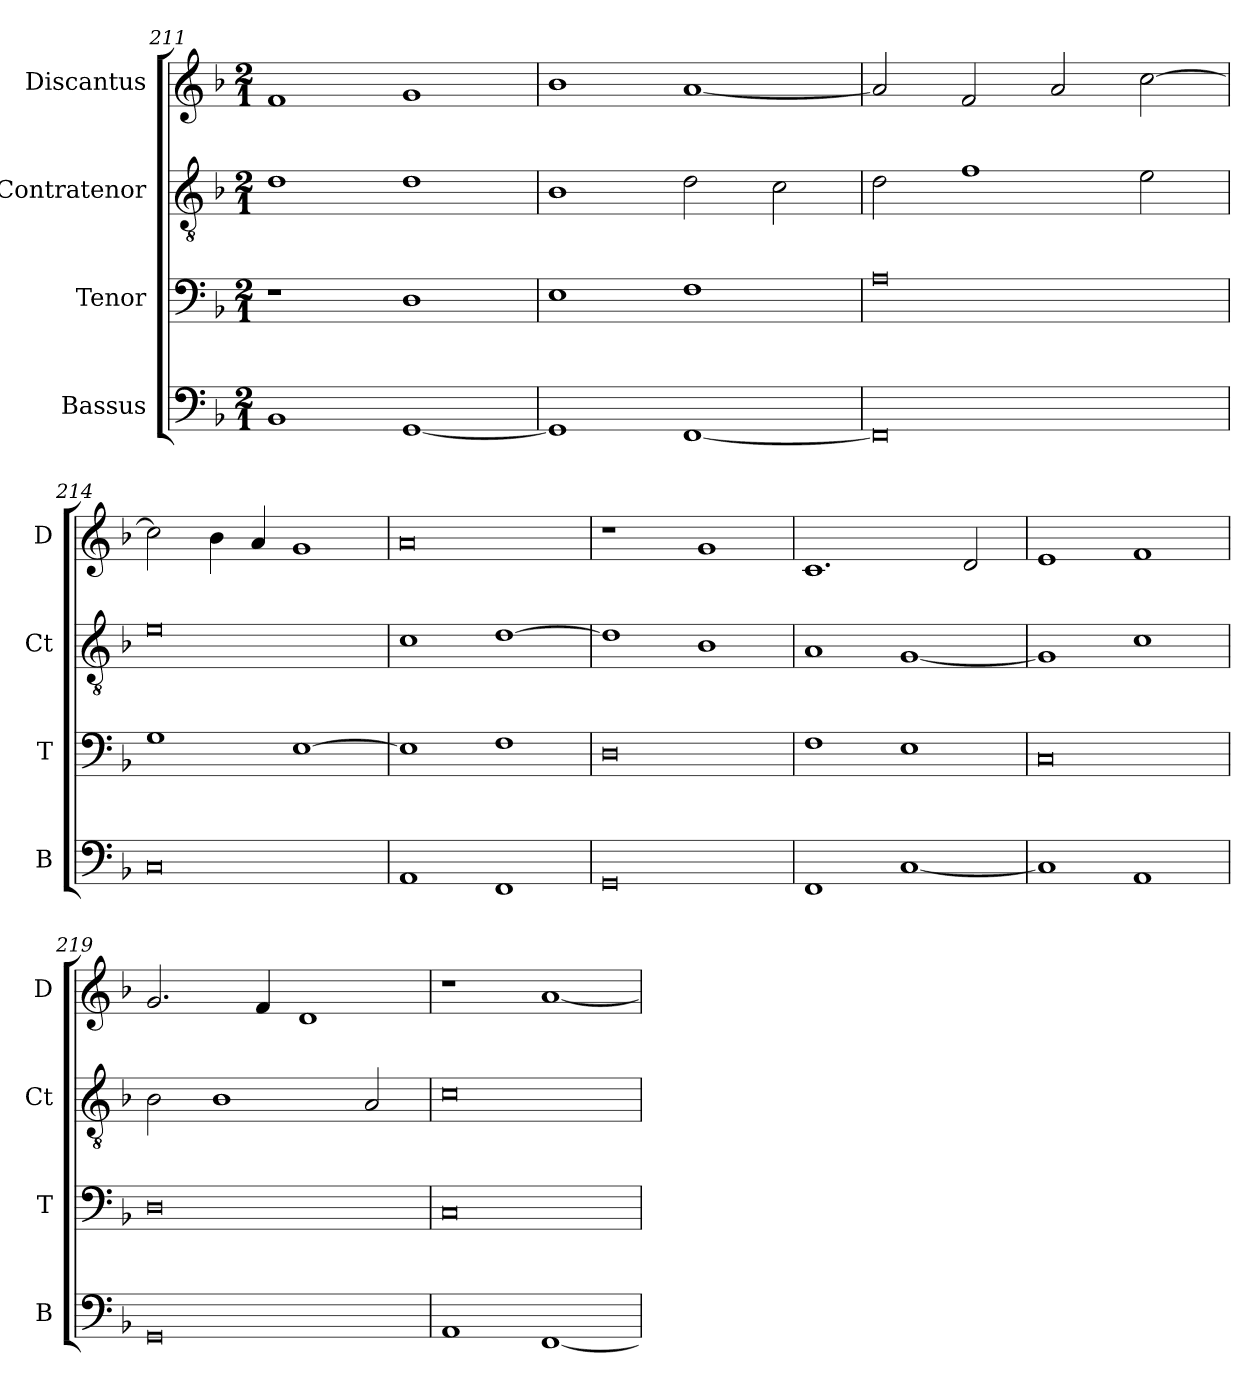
**kern	**kern	**kern	**kern
*part4	*part3	*part2	*part1
*staff4	*staff3	*staff2	*staff1
*I"Bassus	*I"Tenor	*I"Contratenor	*I"Discantus
*I'B	*I'T	*I'Ct	*I'D
*clefF4	*clefF4	*clefGv2	*clefG2
*k[b-]	*k[b-]	*k[b-]	*k[b-]
*M2/1	*M2/1	*M2/1	*M2/1
=211	=211	=211	=211
1BB-	1r	1d	1f
[1GG	1D	1d	1g
=212	=212	=212	=212
1GG]	1E	1B-	1b-
[1FF	1F	2d\	[1a
.	.	2c\	.
=213	=213	=213	=213
0FF]	0A	2d\	2a/]
.	.	1f	2f/
.	.	.	2a/
.	.	2e\	[2cc\
=214	=214	=214	=214
0C	1G	0e	2cc\]
.	.	.	4b-\
.	.	.	4a/
.	[1E	.	1g
=215	=215	=215	=215
1AA	1E]	1c	0a
1FF	1F	[1d	.
=216	=216	=216	=216
0GG	0D	1d]	1r
.	.	1B-	1g
=217	=217	=217	=217
1FF	1F	1A	1.c
[1C	1E	[1G	.
.	.	.	2d/
=218	=218	=218	=218
1C]	0C	1G]	1e
1AA	.	1c	1f
=219	=219	=219	=219
0GG	0D	2B-\	2.g/
.	.	1B-	.
.	.	.	4f/
.	.	.	1d
.	.	2A/	.
=220	=220	=220	=220
1AA	0C	0c	1r
[1FF	.	.	[1a
=	=	=	=
*-	*-	*-	*-
